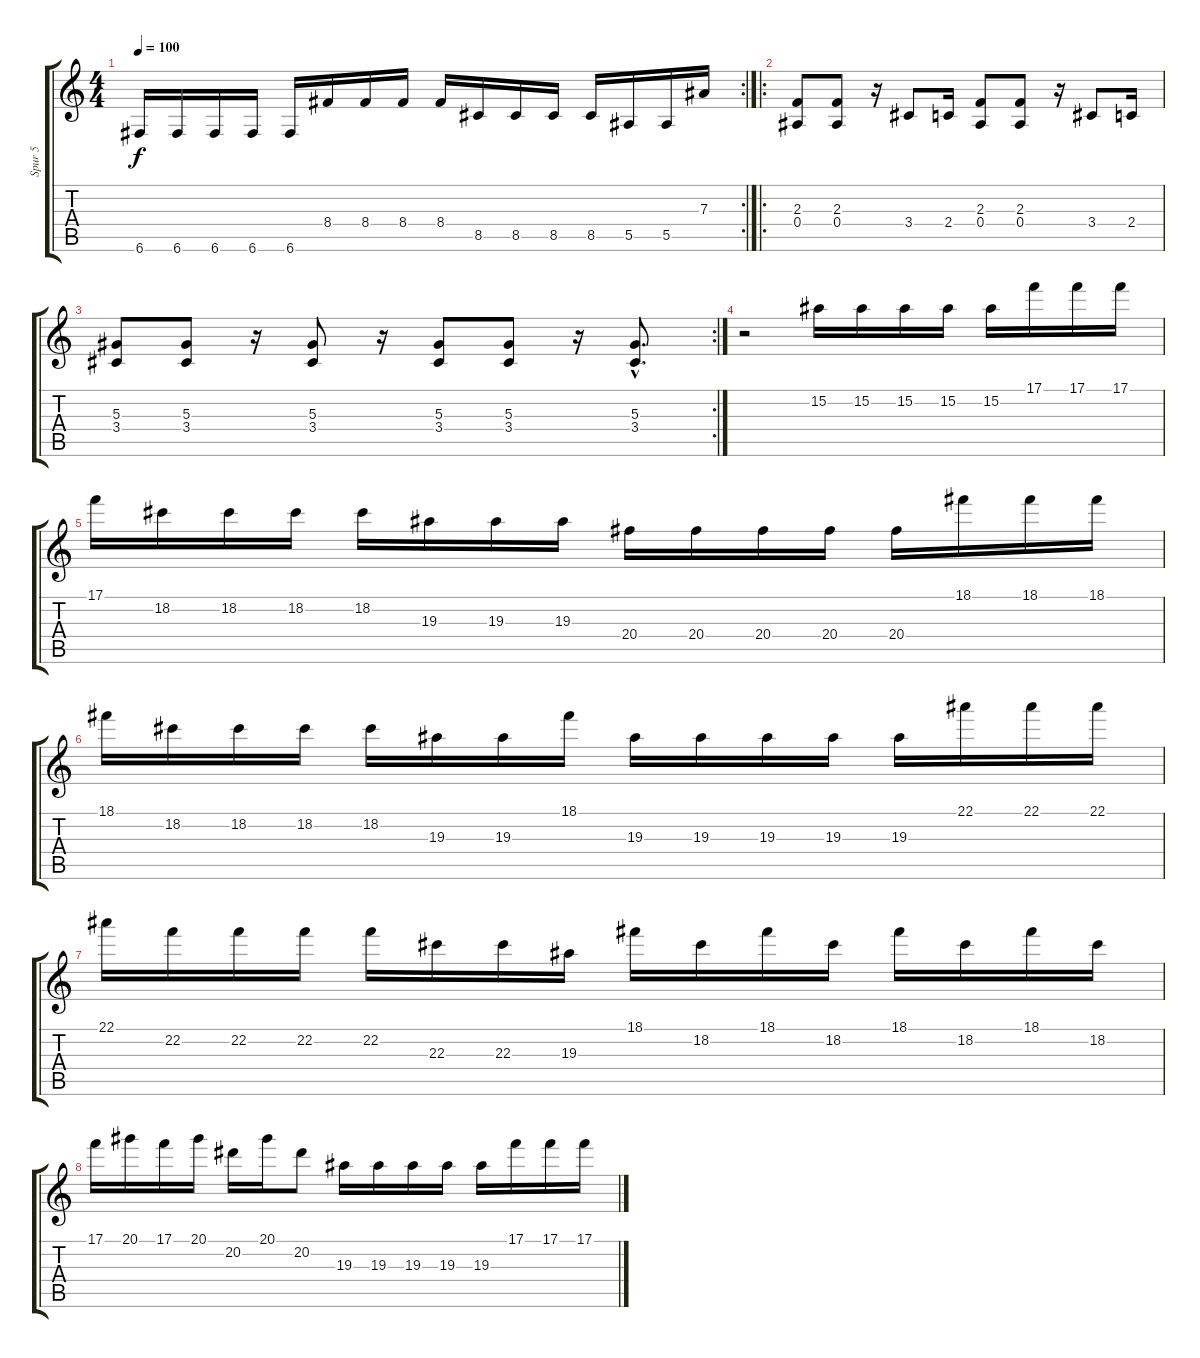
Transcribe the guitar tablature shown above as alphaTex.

\track ("Spur 5" "Spur 5") {instrument overdrivenguitar}
\staff {score tabs}
\tuning (C4 G3 Eb3 Bb2 F2 C2) {hide}
\rc 2
\ts (4 4)
\tempo 100
\clef g2
\ks c
6.6.16{dy f} 6.6.16 6.6.16 6.6.16 6.6.16 8.4.16 8.4.16 8.4.16 8.4.16 8.5.16 8.5.16 8.5.16 8.5.16 5.5.16 5.5.16 7.3.16 |
\ro
(2.3 0.4).8{instrument overdrivenguitar} (2.3 0.4).8 r.16 3.4.8 2.4.16 (2.3 0.4).8 (2.3 0.4).8 r.16 3.4.8 2.4.16 |
\rc 2
(5.3 3.4).8 (5.3 3.4).8 r.16 (5.3 3.4).8 r.16 (5.3 3.4).8 (5.3 3.4).8 r.16 (5.3{hac} 3.4{hac}).8{d} |
r.2 15.2.16 15.2.16 15.2.16 15.2.16 15.2.16 17.1.16 17.1.16 17.1.16 |
17.1.16 18.2.16 18.2.16 18.2.16 18.2.16 19.3.16 19.3.16 19.3.16 20.4.16 20.4.16 20.4.16 20.4.16 20.4.16 18.1.16 18.1.16 18.1.16 |
18.1.16 18.2.16 18.2.16 18.2.16 18.2.16 19.3.16 19.3.16 18.1.16 19.3.16 19.3.16 19.3.16 19.3.16 19.3.16 22.1.16 22.1.16 22.1.16 |
22.1.16 22.2.16 22.2.16 22.2.16 22.2.16 22.3.16 22.3.16 19.3.16 18.1.16 18.2.16 18.1.16 18.2.16 18.1.16 18.2.16 18.1.16 18.2.16 |
17.1.16 20.1.16 17.1.16 20.1.16 20.2.16 20.1.16 20.2.8 19.3.16 19.3.16 19.3.16 19.3.16 19.3.16 17.1.16 17.1.16 17.1.16
